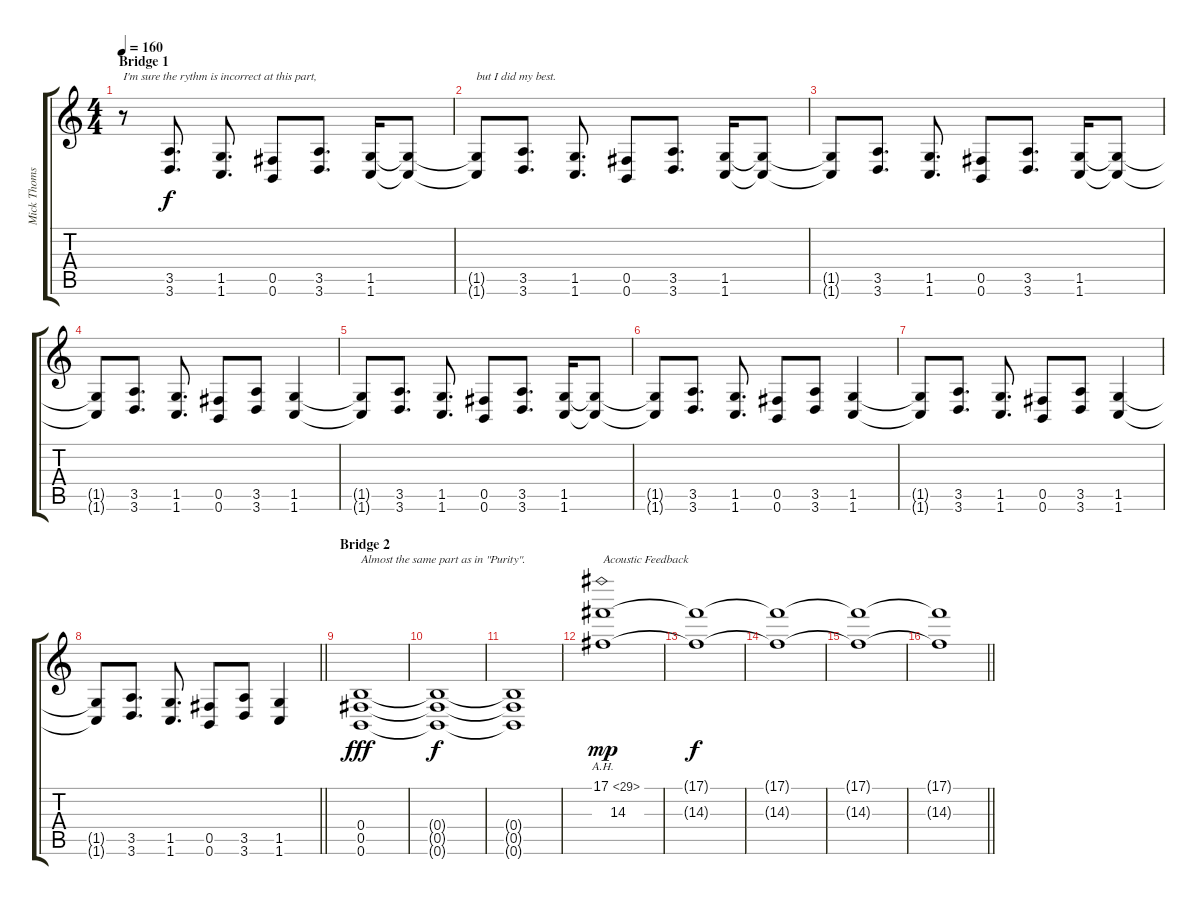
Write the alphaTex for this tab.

\track ("Mick Thomson" "Mick Thoms") {instrument distortionguitar}
\staff {score tabs}
\tuning (Db4 Ab3 E3 B2 Gb2 B1) {hide}
\ts (4 4)
\section ("" "Bridge 1")
\tempo 160
\clef g2
\ks c
r.8{txt "I'm sure the rythm is incorrect at this part," dy f} (3.5 3.6).8{d} (1.5 1.6).8{d} (0.5 0.6).8 (3.5 3.6).8{d} (1.5 1.6).16 (1.5{t} 1.6{t}).8 |
(1.5{t} 1.6{t}).8{txt "but I did my best."} (3.5 3.6).8{d} (1.5 1.6).8{d} (0.5 0.6).8 (3.5 3.6).8{d} (1.5 1.6).16 (1.5{t} 1.6{t}).8 |
(1.5{t} 1.6{t}).8 (3.5 3.6).8{d} (1.5 1.6).8{d} (0.5 0.6).8 (3.5 3.6).8{d} (1.5 1.6).16 (1.5{t} 1.6{t}).8 |
(1.5{t} 1.6{t}).8 (3.5 3.6).8{d} (1.5 1.6).8{d} (0.5 0.6).8 (3.5 3.6).8 (1.5 1.6).4 |
(1.5{t} 1.6{t}).8 (3.5 3.6).8{d} (1.5 1.6).8{d} (0.5 0.6).8 (3.5 3.6).8{d} (1.5 1.6).16 (1.5{t} 1.6{t}).8 |
(1.5{t} 1.6{t}).8 (3.5 3.6).8{d} (1.5 1.6).8{d} (0.5 0.6).8 (3.5 3.6).8 (1.5 1.6).4 |
(1.5{t} 1.6{t}).8 (3.5 3.6).8{d} (1.5 1.6).8{d} (0.5 0.6).8 (3.5 3.6).8 (1.5 1.6).4 |
\barLineRight lightlight
(1.5{t} 1.6{t}).8 (3.5 3.6).8{d} (1.5 1.6).8{d} (0.5 0.6).8 (3.5 3.6).8 (1.5 1.6).4 |
\section ("" "Bridge 2")
(0.4 0.5 0.6).1{txt "Almost the same part as in \"Purity\"." dy fff volume 2} |
(0.4{t} 0.5{t} 0.6{t}).1{dy f} |
(0.4{t} 0.5{t} 0.6{t}).1 |
(17.1{ah 12} 14.3).1{txt "Acoustic Feedback" dy mp volume 7} |
(17.1{t} 14.3{t}).1{dy f} |
(17.1{t} 14.3{t}).1 |
(17.1{t} 14.3{t}).1 |
\barLineRight lightlight
(17.1{t} 14.3{t}).1
